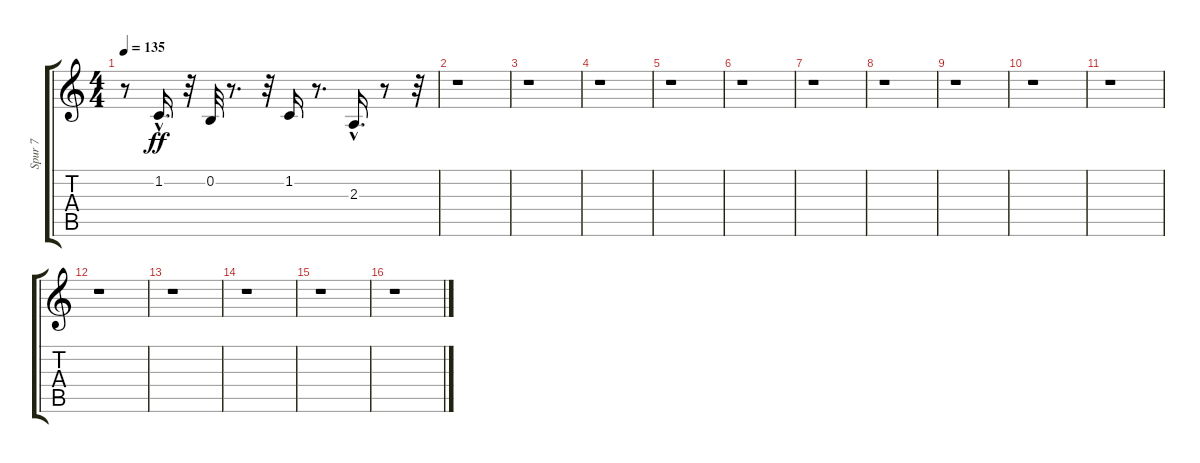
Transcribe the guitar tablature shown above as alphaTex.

\track ("Spur 7" "Spur 7") {instrument lead8bassandlead}
\staff {score tabs}
\tuning (E4 B3 G3 D3 A2 E2) {hide}
\ts (4 4)
\tempo 135
\clef g2
\ks c
r.8{dy ff} 1.2{hac}.16{d} r.32 0.2.32 r.8{d} r.32 1.2.16 r.8{d} 2.3{hac}.16{d} r.8 r.32 |
r.1 |
r.1 |
r.1 |
r.1 |
r.1 |
r.1 |
r.1 |
r.1 |
r.1 |
r.1 |
r.1 |
r.1 |
r.1 |
r.1 |
r.1
